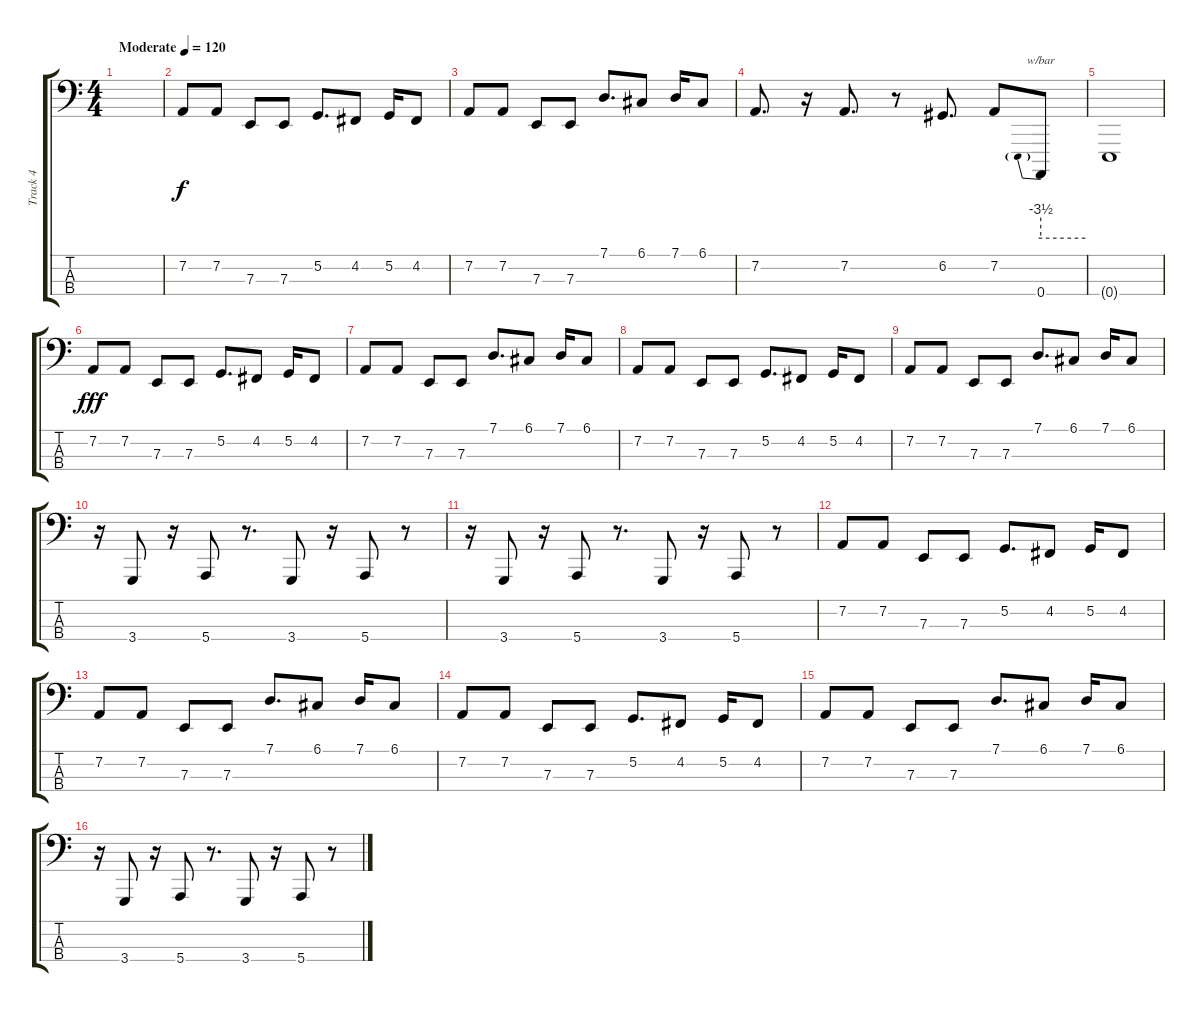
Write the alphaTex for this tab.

\track ("Track 4" "Track 4") {instrument lead8bassandlead}
\staff {score tabs}
\tuning (G2 D2 A1 E1) {hide}
\ts (4 4)
\tempo (120 "Moderate")
\clef f4
\ks c
|
7.2.8 7.2.8 7.3.8 7.3.8 5.2.8{d} 4.2.8 5.2.16 4.2.8 |
7.2.8 7.2.8 7.3.8 7.3.8 7.1.8{d} 6.1.8 7.1.16 6.1.8 |
7.2.8{d} r.16 7.2.8{d} r.8 6.2.8{d} 7.2.8 0.4.8{tbe (predive default 0 -14 60 -14)} |
0.4{t}.1{dy f} |
7.2.8{dy fff} 7.2.8 7.3.8 7.3.8 5.2.8{d} 4.2.8 5.2.16 4.2.8 |
7.2.8 7.2.8 7.3.8 7.3.8 7.1.8{d} 6.1.8 7.1.16 6.1.8 |
7.2.8 7.2.8 7.3.8 7.3.8 5.2.8{d} 4.2.8 5.2.16 4.2.8 |
7.2.8 7.2.8 7.3.8 7.3.8 7.1.8{d} 6.1.8 7.1.16 6.1.8 |
r.16 3.4.8 r.16 5.4.8 r.8{d} 3.4.8 r.16 5.4.8 r.8 |
r.16 3.4.8 r.16 5.4.8 r.8{d} 3.4.8 r.16 5.4.8 r.8 |
7.2.8 7.2.8 7.3.8 7.3.8 5.2.8{d} 4.2.8 5.2.16 4.2.8 |
7.2.8 7.2.8 7.3.8 7.3.8 7.1.8{d} 6.1.8 7.1.16 6.1.8 |
7.2.8 7.2.8 7.3.8 7.3.8 5.2.8{d} 4.2.8 5.2.16 4.2.8 |
7.2.8 7.2.8 7.3.8 7.3.8 7.1.8{d} 6.1.8 7.1.16 6.1.8 |
r.16 3.4.8 r.16 5.4.8 r.8{d} 3.4.8 r.16 5.4.8 r.8
